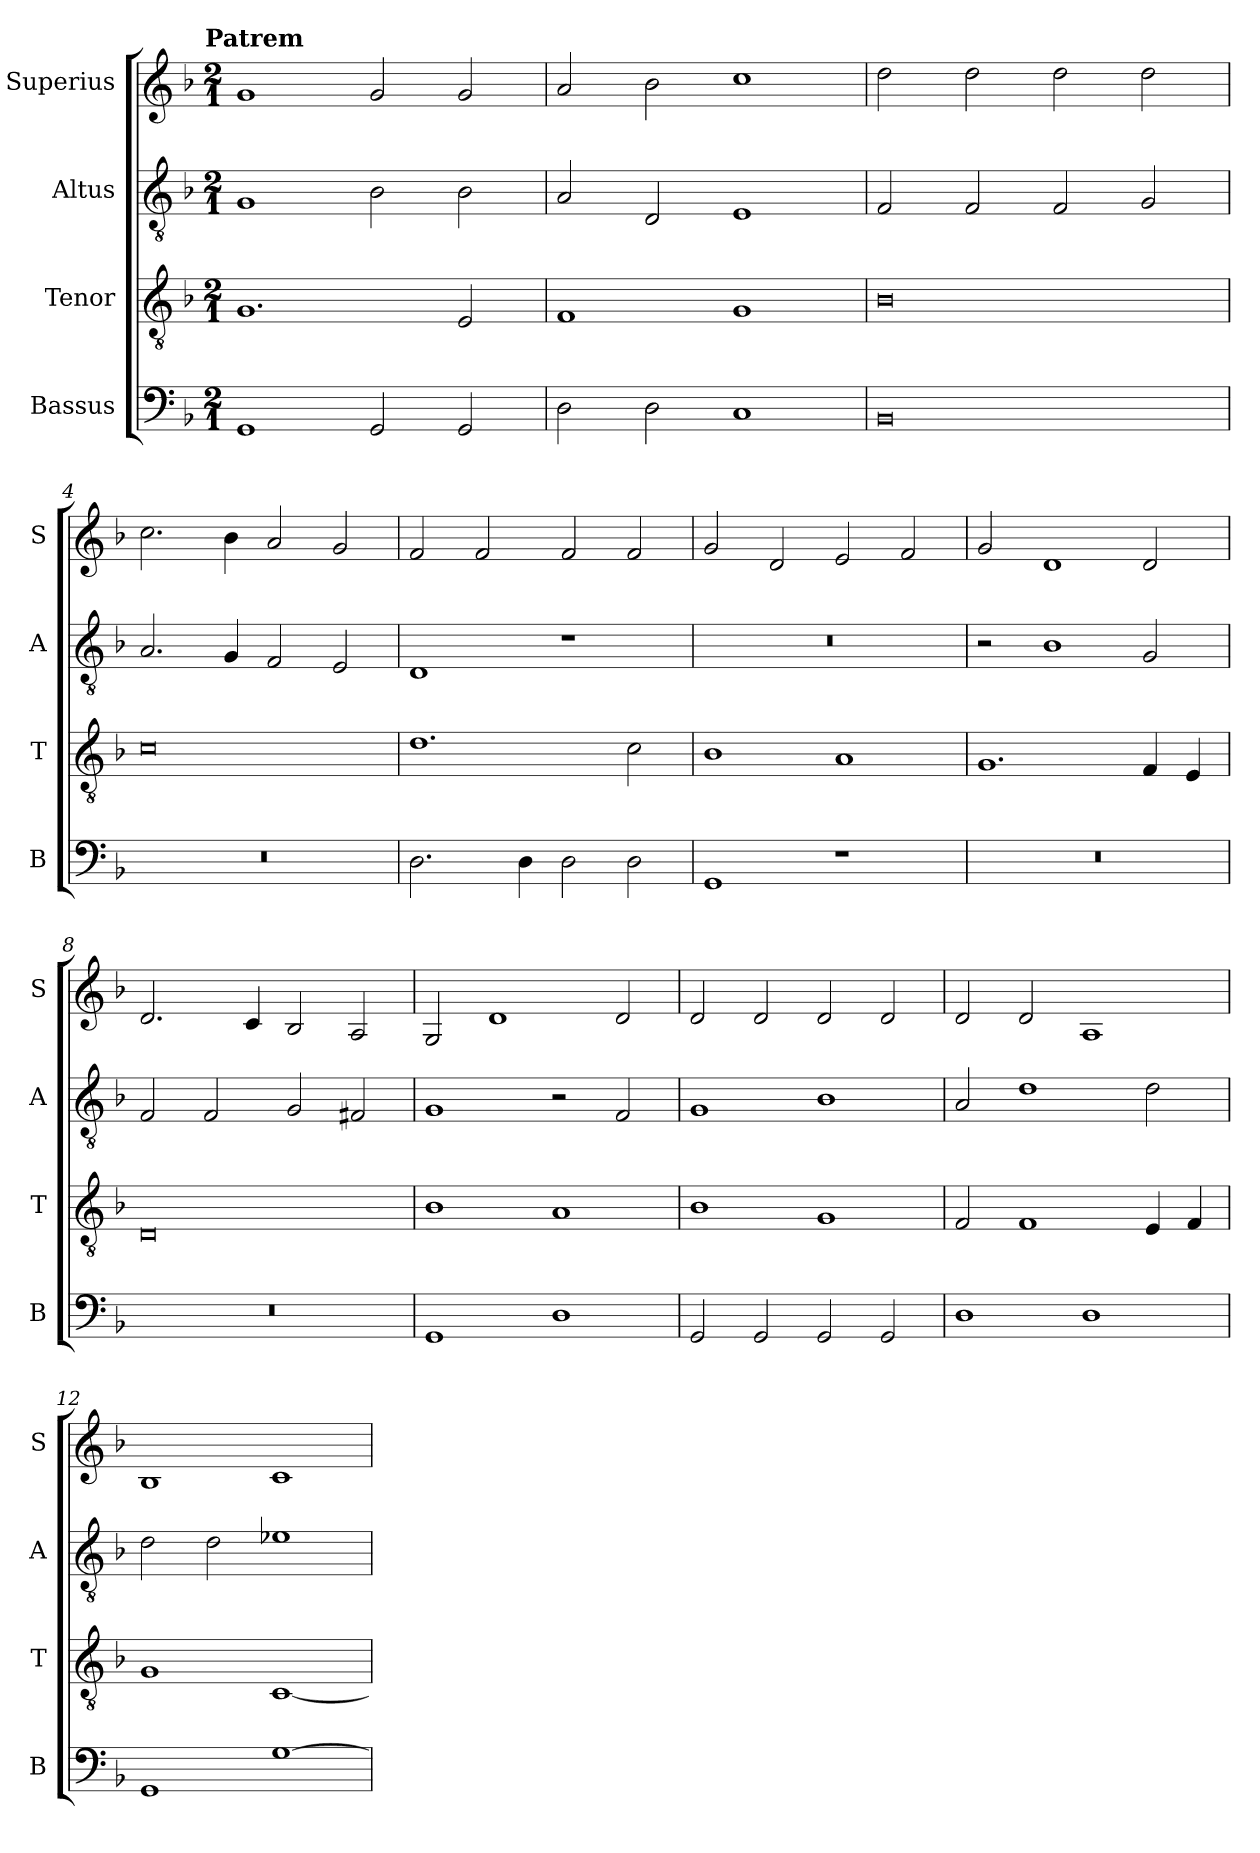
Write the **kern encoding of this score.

**kern	**kern	**kern	**kern
*part4	*part3	*part2	*part1
*staff4	*staff3	*staff2	*staff1
*I"Bassus	*I"Tenor	*I"Altus	*I"Superius
*I'B	*I'T	*I'A	*I'S
*clefF4	*clefGv2	*clefGv2	*clefG2
*k[b-]	*k[b-]	*k[b-]	*k[b-]
!!LO:TX:omd:t=Patrem
*M2/1	*M2/1	*M2/1	*M2/1
=1	=1	=1	=1
1GG	1.G	1G	1g
2GG/	.	2B-\	2g/
2GG/	2E/	2B-\	2g/
=2	=2	=2	=2
2D\	1F	2A/	2a/
2D\	.	2D/	2b-\
1C	1G	1E	1cc
=3	=3	=3	=3
0BB-	0B-	2F/	2dd\
.	.	2F/	2dd\
.	.	2F/	2dd\
.	.	2G/	2dd\
=4	=4	=4	=4
0r	0c	2.A/	2.cc\
.	.	4G/	4b-\
.	.	2F/	2a/
.	.	2E/	2g/
=5	=5	=5	=5
2.D\	1.d	1D	2f/
.	.	.	2f/
4D\	.	.	.
2D\	.	1r	2f/
2D\	2c\	.	2f/
=6	=6	=6	=6
1GG	1B-	0r	2g/
.	.	.	2d/
1r	1A	.	2e/
.	.	.	2f/
=7	=7	=7	=7
0r	1.G	2r	2g/
.	.	1B-	1d
.	4F/	2G/	2d/
.	4E/	.	.
=8	=8	=8	=8
0r	0D	2F/	2.d/
.	.	2F/	.
.	.	.	4c/
.	.	2G/	2B-/
.	.	2F#X/	2A/
=9	=9	=9	=9
1GG	1B-	1G	2G/
.	.	.	1d
1D	1A	2r	.
.	.	2F/	2d/
=10	=10	=10	=10
2GG/	1B-	1G	2d/
2GG/	.	.	2d/
2GG/	1G	1B-	2d/
2GG/	.	.	2d/
=11	=11	=11	=11
1D	2F/	2A/	2d/
.	1F	1d	2d/
1D	.	.	1A
.	4E/	2d\	.
.	4F/	.	.
=12	=12	=12	=12
1GG	1G	2d\	1B-
.	.	2d\	.
[1G	[1C	1e-X	1c
=	=	=	=
*-	*-	*-	*-
